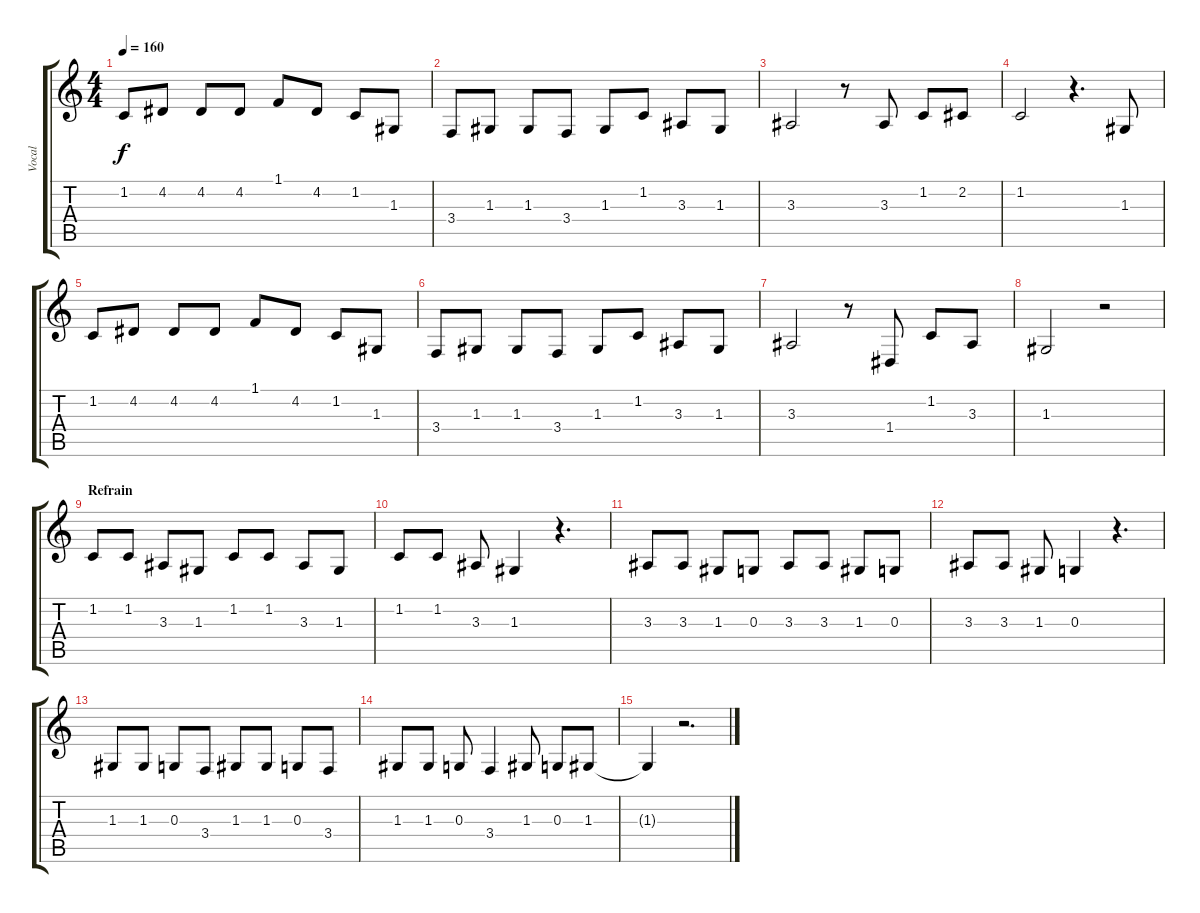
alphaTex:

\track ("Vocal" "Vocal") {instrument sopranosax}
\staff {score tabs}
\tuning (E4 B3 G3 D3 A2 E2) {hide}
\ts (4 4)
\tempo 160
\clef g2
\ks c
1.2.8{dy f} 4.2.8 4.2.8 4.2.8 1.1.8 4.2.8 1.2.8 1.3.8 |
3.4.8 1.3.8 1.3.8 3.4.8 1.3.8 1.2.8 3.3.8 1.3.8 |
3.3.2 r.8 3.3.8 1.2.8 2.2.8 |
1.2.2 r.4{d} 1.3.8 |
1.2.8 4.2.8 4.2.8 4.2.8 1.1.8 4.2.8 1.2.8 1.3.8 |
3.4.8 1.3.8 1.3.8 3.4.8 1.3.8 1.2.8 3.3.8 1.3.8 |
3.3.2 r.8 1.4.8 1.2.8 3.3.8 |
1.3.2 r.2 |
\section ("" "Refrain")
1.2.8 1.2.8 3.3.8 1.3.8 1.2.8 1.2.8 3.3.8 1.3.8 |
1.2.8 1.2.8 3.3.8 1.3.4 r.4{d} |
3.3.8 3.3.8 1.3.8 0.3.8 3.3.8 3.3.8 1.3.8 0.3.8 |
3.3.8 3.3.8 1.3.8 0.3.4 r.4{d} |
1.3.8 1.3.8 0.3.8 3.4.8 1.3.8 1.3.8 0.3.8 3.4.8 |
1.3.8 1.3.8 0.3.8 3.4.4 1.3.8 0.3.8 1.3.8 |
1.3{t}.4 r.2{d}
